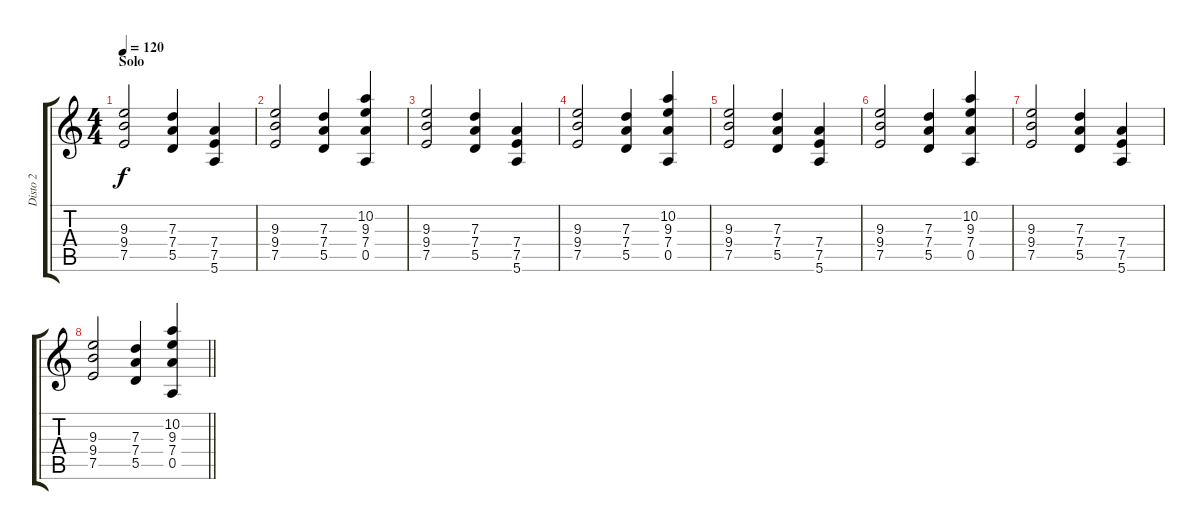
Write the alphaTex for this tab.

\track ("Disto 2" "Disto 2") {instrument distortionguitar}
\staff {score tabs}
\tuning (E4 B3 G3 D3 A2 E2) {hide}
\ts (4 4)
\section ("" "Solo")
\tempo 120
\clef g2
\ks c
(9.3 9.4 7.5).2{dy f} (7.3 7.4 5.5).4 (7.4 7.5 5.6).4 |
(9.3 9.4 7.5).2 (7.3 7.4 5.5).4 (10.2 9.3 7.4 0.5).4 |
(9.3 9.4 7.5).2 (7.3 7.4 5.5).4 (7.4 7.5 5.6).4 |
(9.3 9.4 7.5).2 (7.3 7.4 5.5).4 (10.2 9.3 7.4 0.5).4 |
(9.3 9.4 7.5).2{volume 0} (7.3 7.4 5.5).4 (7.4 7.5 5.6).4 |
(9.3 9.4 7.5).2 (7.3 7.4 5.5).4 (10.2 9.3 7.4 0.5).4 |
(9.3 9.4 7.5).2 (7.3 7.4 5.5).4 (7.4 7.5 5.6).4 |
\barLineRight lightlight
(9.3 9.4 7.5).2 (7.3 7.4 5.5).4 (10.2 9.3 7.4 0.5).4
